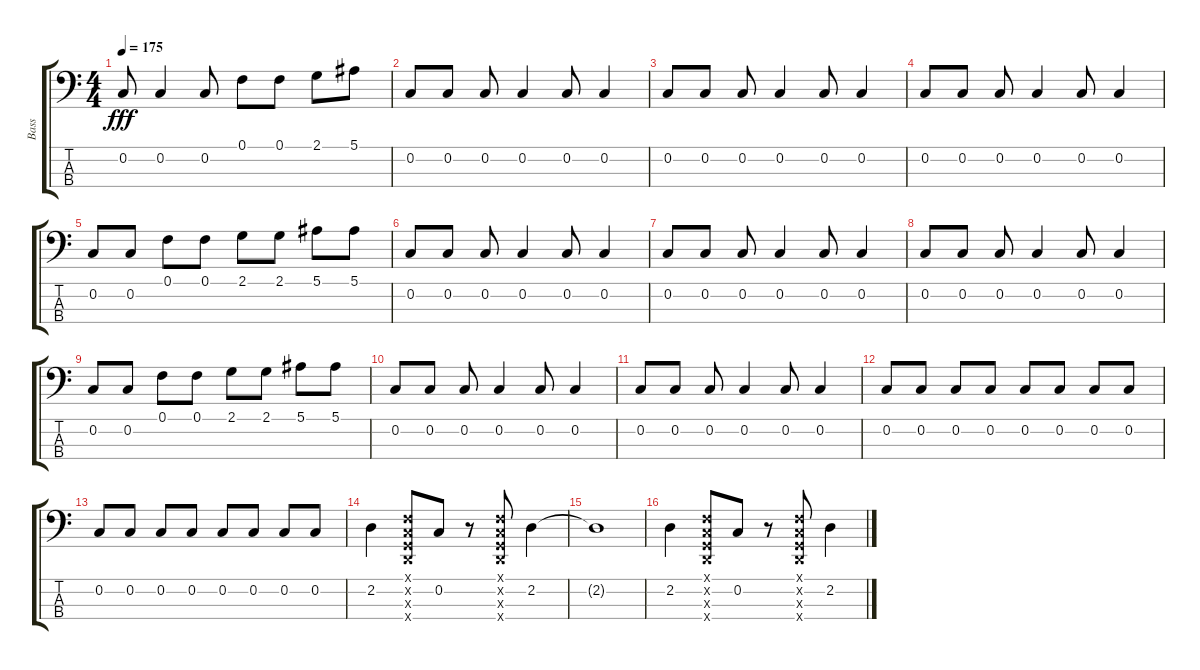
\track ("Bass" "Bass") {instrument electricbassfinger}
\staff {score tabs}
\tuning (F2 C2 G1 D1) {hide}
\ts (4 4)
\tempo 175
\clef f4
\ks c
0.2.8{dy fff} 0.2.4 0.2.8 0.1.8 0.1.8 2.1.8 5.1.8 |
0.2.8 0.2.8 0.2.8 0.2.4 0.2.8 0.2.4 |
0.2.8 0.2.8 0.2.8 0.2.4 0.2.8 0.2.4 |
0.2.8 0.2.8 0.2.8 0.2.4 0.2.8 0.2.4 |
0.2.8 0.2.8 0.1.8 0.1.8 2.1.8 2.1.8 5.1.8 5.1.8 |
0.2.8 0.2.8 0.2.8 0.2.4 0.2.8 0.2.4 |
0.2.8 0.2.8 0.2.8 0.2.4 0.2.8 0.2.4 |
0.2.8 0.2.8 0.2.8 0.2.4 0.2.8 0.2.4 |
0.2.8 0.2.8 0.1.8 0.1.8 2.1.8 2.1.8 5.1.8 5.1.8 |
0.2.8 0.2.8 0.2.8 0.2.4 0.2.8 0.2.4 |
0.2.8 0.2.8 0.2.8 0.2.4 0.2.8 0.2.4 |
0.2.8 0.2.8 0.2.8 0.2.8 0.2.8 0.2.8 0.2.8 0.2.8 |
0.2.8 0.2.8 0.2.8 0.2.8 0.2.8 0.2.8 0.2.8 0.2.8 |
2.2.4 (0.1{x} 0.2{x} 0.3{x} 0.4{x}).8 0.2.8 r.8 (0.1{x} 0.2{x} 0.3{x} 0.4{x}).8 2.2.4 |
2.2{t}.1 |
2.2.4 (0.1{x} 0.2{x} 0.3{x} 0.4{x}).8 0.2.8 r.8 (0.1{x} 0.2{x} 0.3{x} 0.4{x}).8 2.2.4
